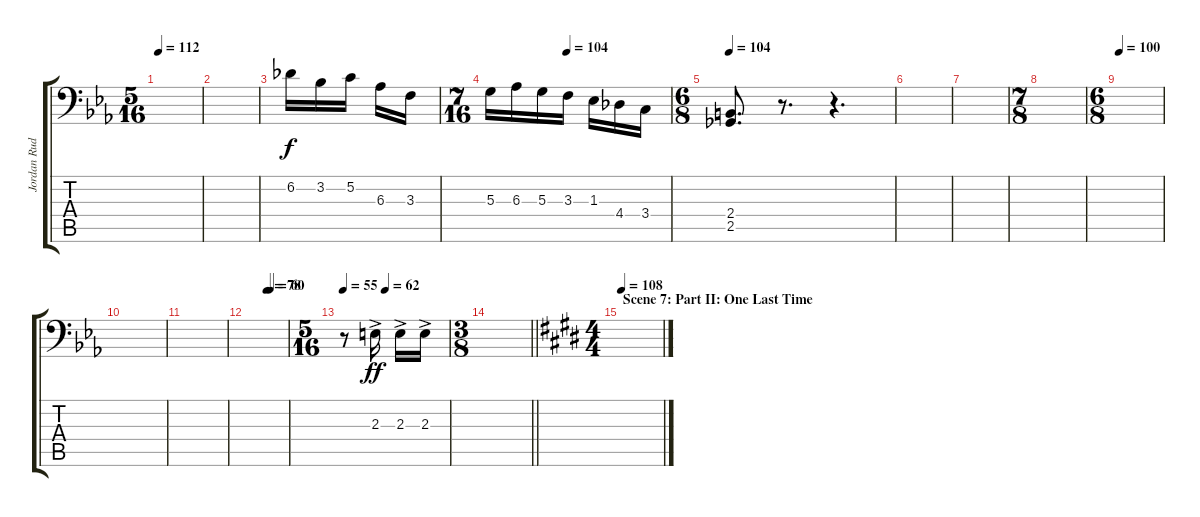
\track ("Jordan Rudess" "Jordan Rud") {instrument electricbassfinger}
\staff {score tabs}
\tuning (C3 G2 D2 A1 E1 B0) {hide}
\ts (5 16)
\tempo 112
\clef f4
\ks eb
|
|
6.2.16 3.2.16 5.2.16 6.3.16 3.3.16 |
\ts (7 16)
\tempo (104 0.42857142857142855)
5.3.16 6.3.16 5.3.16 3.3.16 1.3.16 4.4.16 3.4.16 |
\ts (6 8)
\tempo 104
(2.4 2.5).8{d} r.8{d} r.4{d} |
|
|
\ts (7 8)
|
\ts (6 8)
\tempo 100
|
|
|
\tempo (78 0.5)
\tempo (60 0.5833333333333334)
|
\ts (5 16)
\tempo 55
\tempo (62 0.4)
r.8 2.3{ac}.16{dy ff} 2.3{ac}.16 2.3{ac}.16 |
\ts (3 8)
\barLineRight lightlight
|
\ts (4 4)
\section ("" "Scene 7: Part II: One Last Time")
\tempo 108
\ks c#minor
